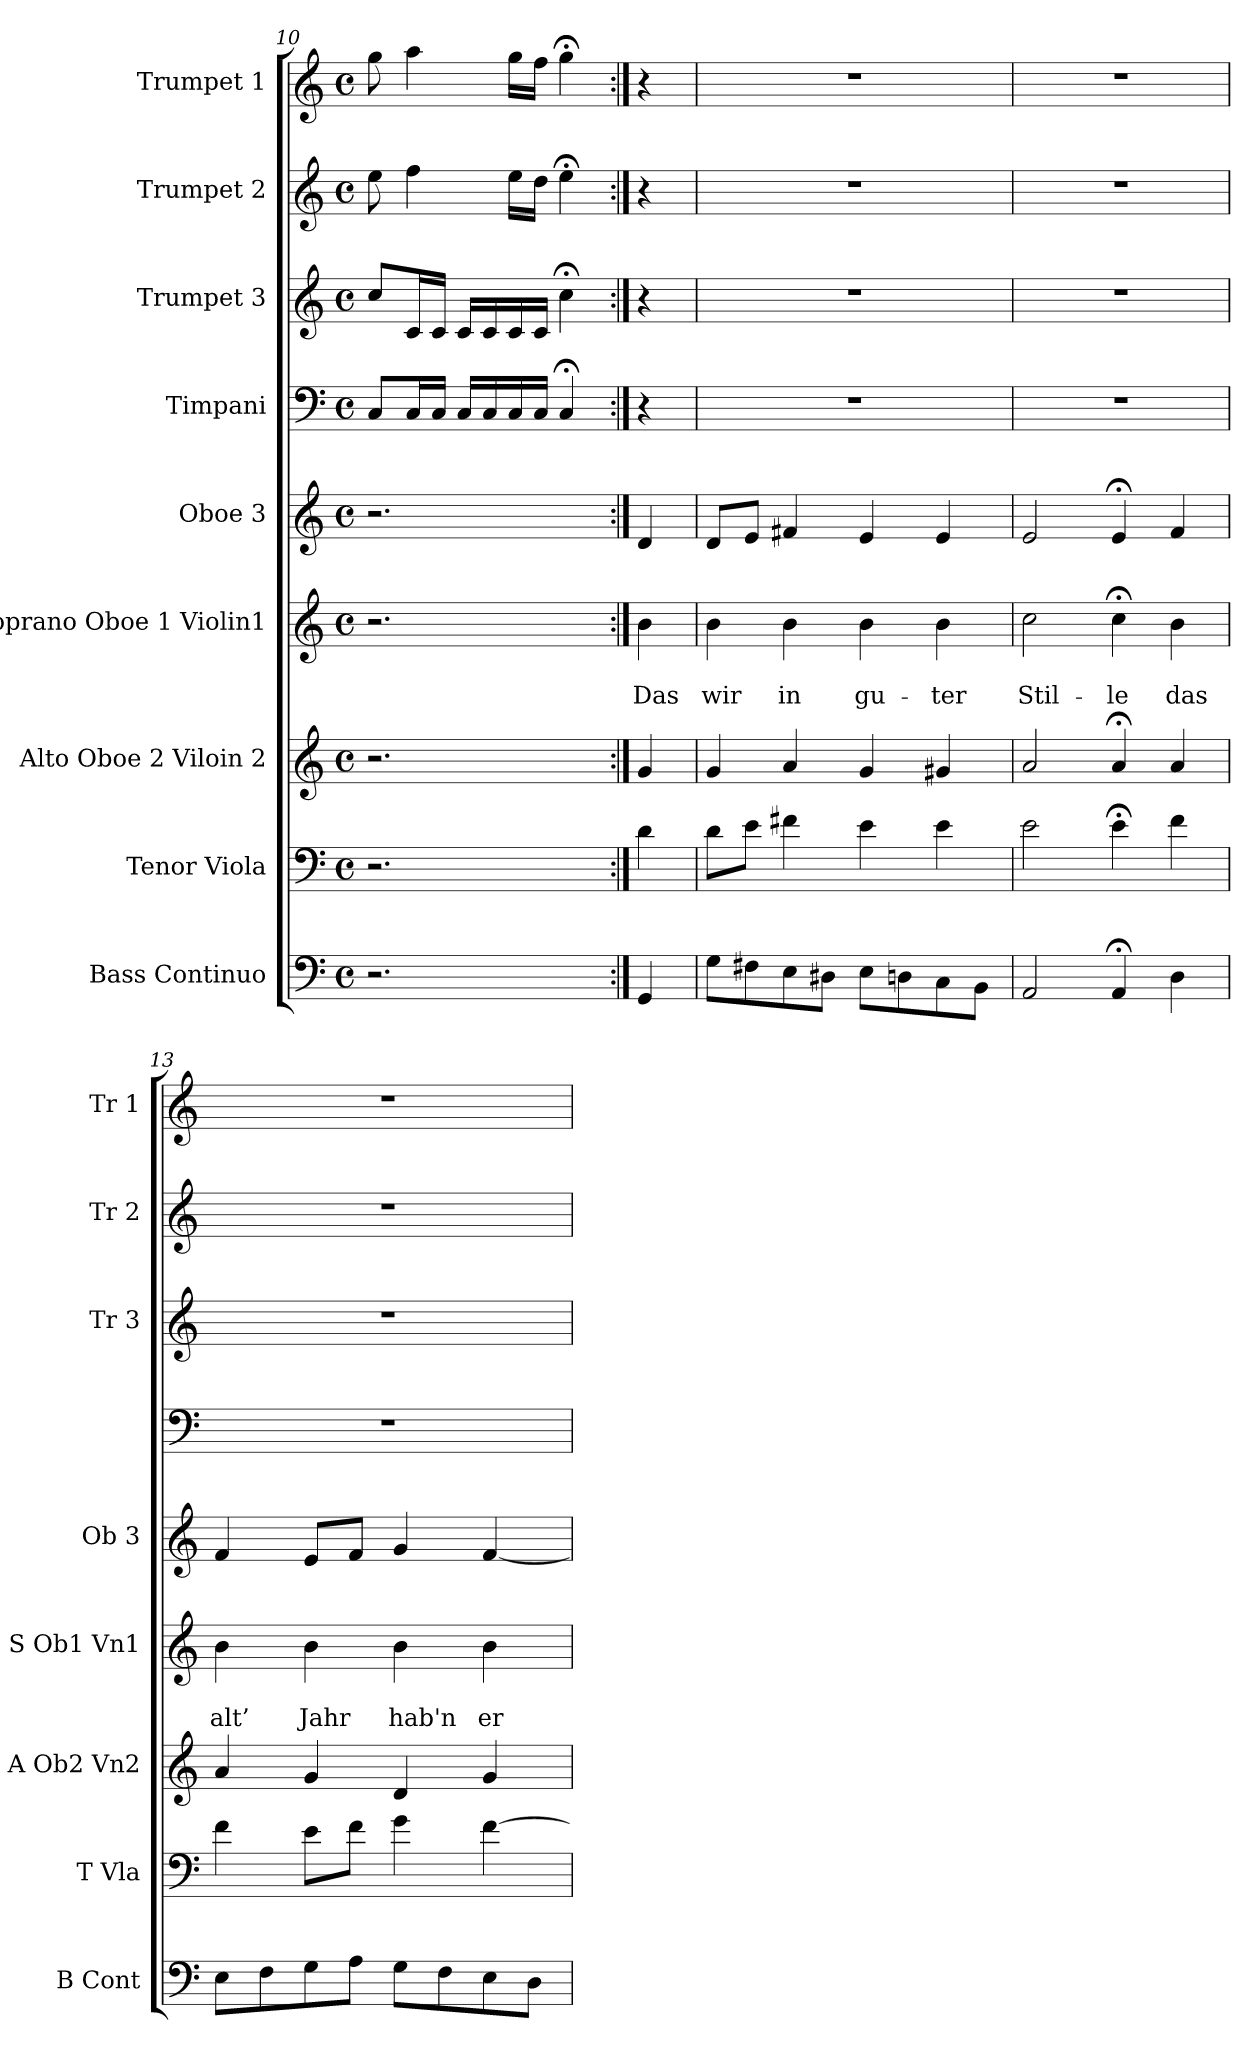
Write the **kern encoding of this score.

**kern	**kern	**kern	**kern	**text	**text	**kern	**kern	**kern	**kern	**kern
*part9	*part8	*part7	*part6	*part6	*part6	*part5	*part4	*part3	*part2	*part1
*staff9	*staff8	*staff7	*staff6	*staff6	*staff6	*staff5	*staff4	*staff3	*staff2	*staff1
*I"Bass Continuo	*I"Tenor Viola	*I"Alto Oboe 2 Viloin 2	*I"Soprano Oboe 1 Violin1	*	*	*I"Oboe 3	*I"Timpani	*I"Trumpet 3	*I"Trumpet 2	*I"Trumpet 1
*I'B Cont	*I'T Vla	*I'A Ob2 Vn2	*I'S Ob1 Vn1	*	*	*I'Ob 3	*	*I'Tr 3	*I'Tr 2	*I'Tr 1
!!LO:PB:g=z
*clefF4	*clefF4	*clefG2	*clefG2	*	*	*clefG2	*clefF4	*clefG2	*clefG2	*clefG2
*k[]	*k[]	*k[]	*k[]	*	*	*k[]	*k[]	*k[]	*k[]	*k[]
*C:	*C:	*C:	*C:	*	*	*C:	*C:	*C:	*C:	*C:
*M4/4	*M4/4	*M4/4	*M4/4	*	*	*M4/4	*M4/4	*M4/4	*M4/4	*M4/4
*met(c)	*met(c)	*met(c)	*met(c)	*	*	*met(c)	*met(c)	*met(c)	*met(c)	*met(c)
=10	=10	=10	=10	=10	=10	=10	=10	=10	=10	=10
2.r	2.r	2.r	2.r	.	.	2.r	8C/L	8cc/L	8ee\	8gg\
.	.	.	.	.	.	.	16C/L	16c/L	4ff\	4aa\
.	.	.	.	.	.	.	16C/JJ	16c/JJ	.	.
.	.	.	.	.	.	.	16C/LL	16c/LL	.	.
.	.	.	.	.	.	.	16C/	16c/	.	.
.	.	.	.	.	.	.	16C/	16c/	16ee\LL	16gg\LL
.	.	.	.	.	.	.	16C/JJ	16c/JJ	16dd\JJ	16ff\JJ
.	.	.	.	.	.	.	4C;</	4cc;<\	4ee;<\	4gg;<\
=10a:|!	=10a:|!	=10a:|!	=10a:|!	=10a:|!	=10a:|!	=10a:|!	=10a:|!	=10a:|!	=10a:|!	=10a:|!
4GG/	4d\	4g/	4b\	.	Das	4d/	4r	4r	4r	4r
=11	=11	=11	=11	=11	=11	=11	=11	=11	=11	=11
8G\L	8d\L	4g/	4b\	.	wir	8d/L	1r	1r	1r	1r
8F#X\	8e\J	.	.	.	.	8e/J	.	.	.	.
8E\	4f#X\	4a/	4b\	.	in	4f#X/	.	.	.	.
8D#X\J	.	.	.	.	.	.	.	.	.	.
8E\L	4e\	4g/	4b\	.	gu-	4e/	.	.	.	.
8Dn\	.	.	.	.	.	.	.	.	.	.
8C\	4e\	4g#X/	4b\	.	-ter	4e/	.	.	.	.
8BB\J	.	.	.	.	.	.	.	.	.	.
=12	=12	=12	=12	=12	=12	=12	=12	=12	=12	=12
2AA/	2e\	2a/	2cc\	.	Stil-	2e/	1r	1r	1r	1r
4AA;</	4e;<\	4a;</	4cc;<\	.	-le	4e;</	.	.	.	.
4D\	4f\	4a/	4b\	.	das	4f/	.	.	.	.
=13	=13	=13	=13	=13	=13	=13	=13	=13	=13	=13
8E\L	4f\	4a/	4b\	.	alt’	4f/	1r	1r	1r	1r
8F\	.	.	.	.	.	.	.	.	.	.
8G\	8e\L	4g/	4b\	.	Jahr	8e/L	.	.	.	.
8A\J	8f\J	.	.	.	.	8f/J	.	.	.	.
8G\L	4g\	4d/	4b\	.	hab'n	4g/	.	.	.	.
8F\	.	.	.	.	.	.	.	.	.	.
8E\	[4f\	4g/	4b\	.	er-	[4f/	.	.	.	.
8D\J	.	.	.	.	.	.	.	.	.	.
=	=	=	=	=	=	=	=	=	=	=
*-	*-	*-	*-	*-	*-	*-	*-	*-	*-	*-
